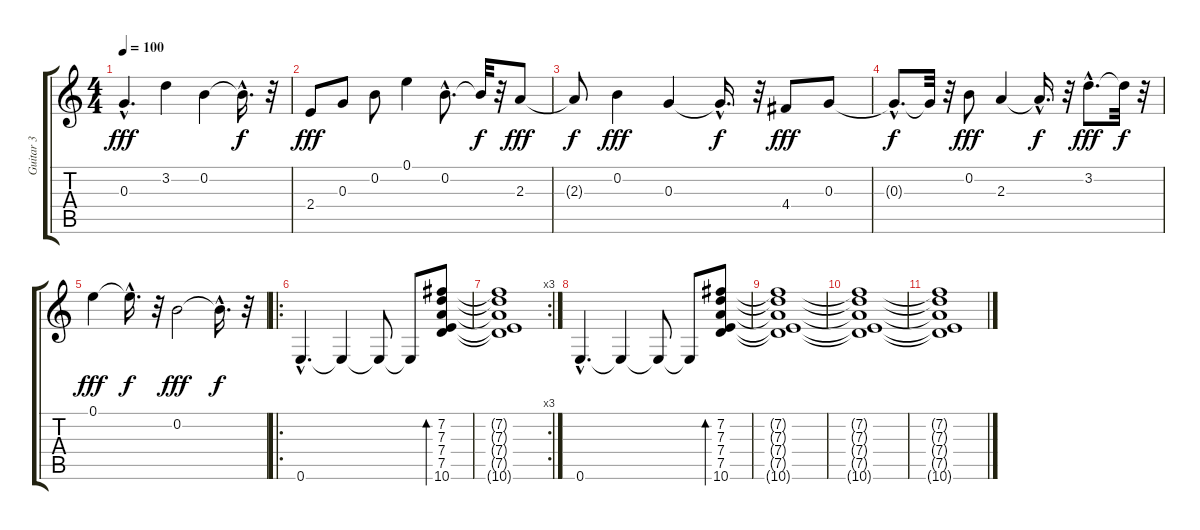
\track ("Guitar 3" "Guitar 3") {instrument distortionguitar}
\staff {score tabs}
\tuning (E4 B3 G3 D3 A2 E2) {hide}
\ts (4 4)
\tempo 100
\clef g2
\ks c
0.3{hac}.4{d dy fff} 3.2.4 0.2.4 0.2{hac t}.16{d dy f} r.32 |
2.4.8{dy fff} 0.3.8 0.2.8 0.1.4 0.2{hac}.8{d} 0.2{t}.32{dy f} r.32 2.3.8{dy fff} |
2.3{t}.8{dy f} 0.2.4{dy fff} 0.3.4 0.3{hac t}.16{d dy f} r.32 4.4.8{dy fff} 0.3.8 |
0.3{hac t}.8{d dy f} 0.3{t}.32 r.32 0.2.8{dy fff} 2.3.4 2.3{hac t}.16{d dy f} r.32 3.2{hac}.8{d dy fff} 3.2{t}.32{dy f} r.32 |
0.1.4{dy fff} 0.1{hac t}.16{d dy f} r.32 0.2.2{dy fff} 0.2{hac t}.16{d dy f} r.32 |
\ro
0.6{hac}.4{d} 0.6{t}.4 0.6{t}.8 0.6{t}.8 (7.2 7.3 7.4 7.5 10.6).8{bd 120} |
\rc 3
(7.2{t} 7.3{t} 7.4{t} 7.5{t} 10.6{t}).1 |
0.6{hac}.4{d} 0.6{t}.4 0.6{t}.8 0.6{t}.8 (7.2 7.3 7.4 7.5 10.6).8{bd 120} |
(7.2{t} 7.3{t} 7.4{t} 7.5{t} 10.6{t}).1 |
(7.2{t} 7.3{t} 7.4{t} 7.5{t} 10.6{t}).1 |
(7.2{t} 7.3{t} 7.4{t} 7.5{t} 10.6{t}).1
